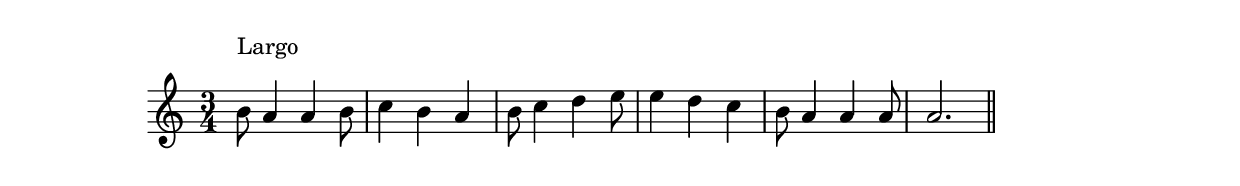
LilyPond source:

\version "2.19.49"
%{\header {
  composer = "B. Crowell"
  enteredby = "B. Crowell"
}%}
\score{{\key a \minor
\time 3/4
%{\tempo 4=70
%}\relative a' {
  b8^\markup{\column { "Largo" " " }} a4 a4 b8 | c4 b a | b8 c4 d e8 | e4 d c | b8 a4 a4 a8 | a2.
  \bar "||"
}

}}